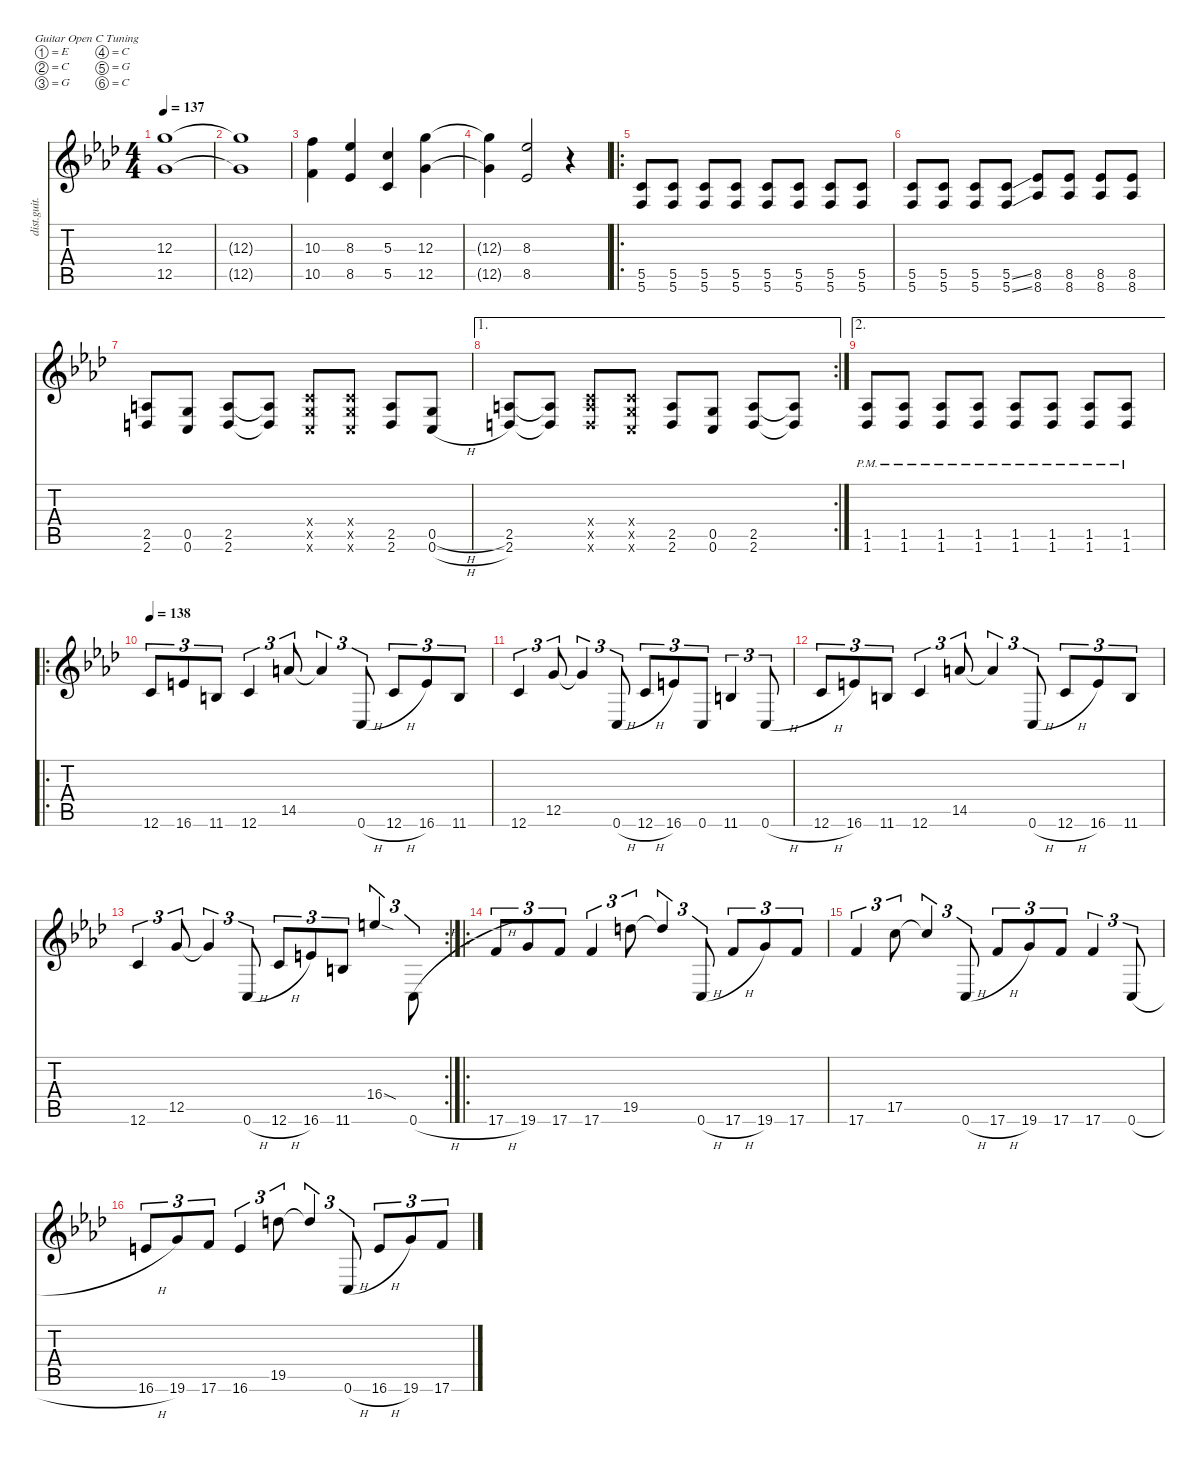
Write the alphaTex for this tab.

\defaultSystemsLayout 4
\hideDynamics
\bracketExtendMode nobrackets
\otherSystemsTrackNameOrientation horizontal
\track ("Guitare 1" "dist.guit.") {instrument distortionguitar}
\staff {score tabs}
\tuning (E4 C4 G3 C3 G2 C2)
\ts (4 4)
\tempo 137
\clef g2
\ks ab
(12.3{acc forcenatural} 12.5{acc forcenatural}).1{dy f beam Down} |
(12.3{t acc forcenatural} 12.5{t acc forcenatural}).1{beam Down} |
(10.3{acc forcenatural} 10.5{acc forcenatural}).4{beam Down} (8.3{acc b} 8.5{acc b}).4{beam Up} (5.3{acc forcenatural} 5.5{acc forcenatural}).4{beam Up} (12.3{acc forcenatural} 12.5{acc forcenatural}).4{beam Down} |
(12.3{t acc forcenatural} 12.5{t acc forcenatural}).4{beam Down} (8.3{acc b} 8.5{acc b}).2{beam Up} r.4{beam Up} |
\ro
(5.5{acc forcenatural} 5.6{acc forcenatural}).8{beam Up} (5.5{acc forcenatural} 5.6{acc forcenatural}).8{beam Up} (5.5{acc forcenatural} 5.6{acc forcenatural}).8{beam Up} (5.5{acc forcenatural} 5.6{acc forcenatural}).8{beam Up} (5.5{acc forcenatural} 5.6{acc forcenatural}).8{beam Up} (5.5{acc forcenatural} 5.6{acc forcenatural}).8{beam Up} (5.5{acc forcenatural} 5.6{acc forcenatural}).8{beam Up} (5.5{acc forcenatural} 5.6{acc forcenatural}).8{beam Up} |
(5.5{acc forcenatural} 5.6{acc forcenatural}).8{beam Up} (5.5{acc forcenatural} 5.6{acc forcenatural}).8{beam Up} (5.5{acc forcenatural} 5.6{acc forcenatural}).8{beam Up} (5.5{ss acc forcenatural} 5.6{ss acc forcenatural}).8{beam Up} (8.5{acc b} 8.6{acc b}).8{beam Up} (8.5{acc b} 8.6{acc b}).8{beam Up} (8.5{acc b} 8.6{acc b}).8{beam Up} (8.5{acc b} 8.6{acc b}).8{beam Up} |
(2.5{acc forcenatural} 2.6{acc forcenatural}).8{beam Up} (0.5{acc forcenatural} 0.6{acc forcenatural}).8{beam Up} (2.5{acc forcenatural} 2.6{acc forcenatural}).8{beam Up} (2.5{t acc forcenatural} 2.6{t acc forcenatural}).8{beam Up} (0.4{x acc forcenatural} 0.5{x acc forcenatural} 0.6{x acc forcenatural}).8{dy fff beam Up} (0.4{x acc forcenatural} 0.5{x acc forcenatural} 0.6{x acc forcenatural}).8{beam Up} (2.5{acc forcenatural} 2.6{acc forcenatural}).8{dy f beam Up} (0.5{h acc forcenatural} 0.6{h acc forcenatural}).8{beam Up} |
\ae 1
\rc 2
(2.5{acc forcenatural} 2.6{acc forcenatural}).8{beam Up} (2.5{t acc forcenatural} 2.6{t acc forcenatural}).8{beam Up} (0.4{x acc forcenatural} 2.5{x acc forcenatural} 2.6{x acc forcenatural}).8{dy fff beam Up} (0.4{x acc forcenatural} 0.5{x acc forcenatural} 0.6{x acc forcenatural}).8{beam Up} (2.5{acc forcenatural} 2.6{acc forcenatural}).8{dy f beam Up} (0.5{acc forcenatural} 0.6{acc forcenatural}).8{beam Up} (2.5{acc forcenatural} 2.6{acc forcenatural}).8{beam Up} (2.5{t acc forcenatural} 2.6{t acc forcenatural}).8{beam Up} |
\ae 2
(1.5{pm acc b} 1.6{pm acc b}).8{beam Up} (1.5{pm acc b} 1.6{pm acc b}).8{beam Up} (1.5{pm acc b} 1.6{pm acc b}).8{beam Up} (1.5{pm acc b} 1.6{pm acc b}).8{beam Up} (1.5{pm acc b} 1.6{pm acc b}).8{beam Up} (1.5{pm acc b} 1.6{pm acc b}).8{beam Up} (1.5{pm acc b} 1.6{pm acc b}).8{beam Up} (1.5{pm acc b} 1.6{pm acc b}).8{beam Up} |
\ro
\tempo 138
12.6{acc forcenatural}.8{tu (3 2) beam Up} 16.6{acc forcenatural}.8{tu (3 2) beam Up} 11.6{acc forcenatural}.8{tu (3 2) beam Up} 12.6{acc forcenatural}.4{tu (3 2) beam Up} 14.5{acc forcenatural}.8{tu (3 2) beam Up} 14.5{t acc forcenatural}.4{tu (3 2) beam Up} 0.6{h acc forcenatural}.8{tu (3 2) beam Up} 12.6{h acc forcenatural}.8{tu (3 2) beam Up} 16.6{acc forcenatural}.8{tu (3 2) beam Up} 11.6{acc forcenatural}.8{tu (3 2) beam Up} |
12.6{acc forcenatural}.4{tu (3 2) beam Up} 12.5{acc forcenatural}.8{tu (3 2) beam Up} 12.5{t acc forcenatural}.4{tu (3 2) beam Up} 0.6{h acc forcenatural}.8{tu (3 2) beam Up} 12.6{h acc forcenatural}.8{tu (3 2) beam Up} 16.6{acc forcenatural}.8{tu (3 2) beam Up} 0.6{acc forcenatural}.8{tu (3 2) beam Up} 11.6{acc forcenatural}.4{tu (3 2) beam Up} 0.6{h acc forcenatural}.8{tu (3 2) beam Up} |
12.6{h acc forcenatural}.8{tu (3 2) beam Up} 16.6{acc forcenatural}.8{tu (3 2) beam Up} 11.6{acc forcenatural}.8{tu (3 2) beam Up} 12.6{acc forcenatural}.4{tu (3 2) beam Up} 14.5{acc forcenatural}.8{tu (3 2) beam Up} 14.5{t acc forcenatural}.4{tu (3 2) beam Up} 0.6{h acc forcenatural}.8{tu (3 2) beam Up} 12.6{h acc forcenatural}.8{tu (3 2) beam Up} 16.6{acc forcenatural}.8{tu (3 2) beam Up} 11.6{acc forcenatural}.8{tu (3 2) beam Up} |
\rc 2
12.6{acc forcenatural}.4{tu (3 2) beam Up} 12.5{acc forcenatural}.8{tu (3 2) beam Up} 12.5{t acc forcenatural}.4{tu (3 2) beam Up} 0.6{h acc forcenatural}.8{tu (3 2) beam Up} 12.6{h acc forcenatural}.8{tu (3 2) beam Up} 16.6{acc forcenatural}.8{tu (3 2) beam Up} 11.6{acc forcenatural}.8{tu (3 2) beam Up} 16.4{sod acc forcenatural}.4{tu (3 2) beam Up} 0.6{h acc forcenatural}.8{tu (3 2) beam Down} |
\ro
17.6{h acc forcenatural}.8{tu (3 2) beam Up} 19.6{acc forcenatural}.8{tu (3 2) beam Up} 17.6{acc forcenatural}.8{tu (3 2) beam Up} 17.6{acc forcenatural}.4{tu (3 2) beam Up} 19.5{acc forcenatural}.8{tu (3 2) beam Down} 19.5{t acc forcenatural}.4{tu (3 2) beam Up} 0.6{h acc forcenatural}.8{tu (3 2) beam Up} 17.6{h acc forcenatural}.8{tu (3 2) beam Up} 19.6{acc forcenatural}.8{tu (3 2) beam Up} 17.6{acc forcenatural}.8{tu (3 2) beam Up} |
17.6{acc forcenatural}.4{tu (3 2) beam Up} 17.5{acc forcenatural}.8{tu (3 2) beam Down} 17.5{t acc forcenatural}.4{tu (3 2) beam Up} 0.6{h acc forcenatural}.8{tu (3 2) beam Up} 17.6{h acc forcenatural}.8{tu (3 2) beam Up} 19.6{acc forcenatural}.8{tu (3 2) beam Up} 17.6{acc forcenatural}.8{tu (3 2) beam Up} 17.6{acc forcenatural}.4{tu (3 2) beam Up} 0.6{h acc forcenatural}.8{tu (3 2) beam Up} |
16.6{h acc forcenatural}.8{tu (3 2) beam Up} 19.6{acc forcenatural}.8{tu (3 2) beam Up} 17.6{acc forcenatural}.8{tu (3 2) beam Up} 16.6{acc forcenatural}.4{tu (3 2) beam Up} 19.5{acc forcenatural}.8{tu (3 2) beam Down} 19.5{t acc forcenatural}.4{tu (3 2) beam Up} 0.6{h acc forcenatural}.8{tu (3 2) beam Up} 16.6{h acc forcenatural}.8{tu (3 2) beam Up} 19.6{acc forcenatural}.8{tu (3 2) beam Up} 17.6{acc forcenatural}.8{tu (3 2) beam Up}
